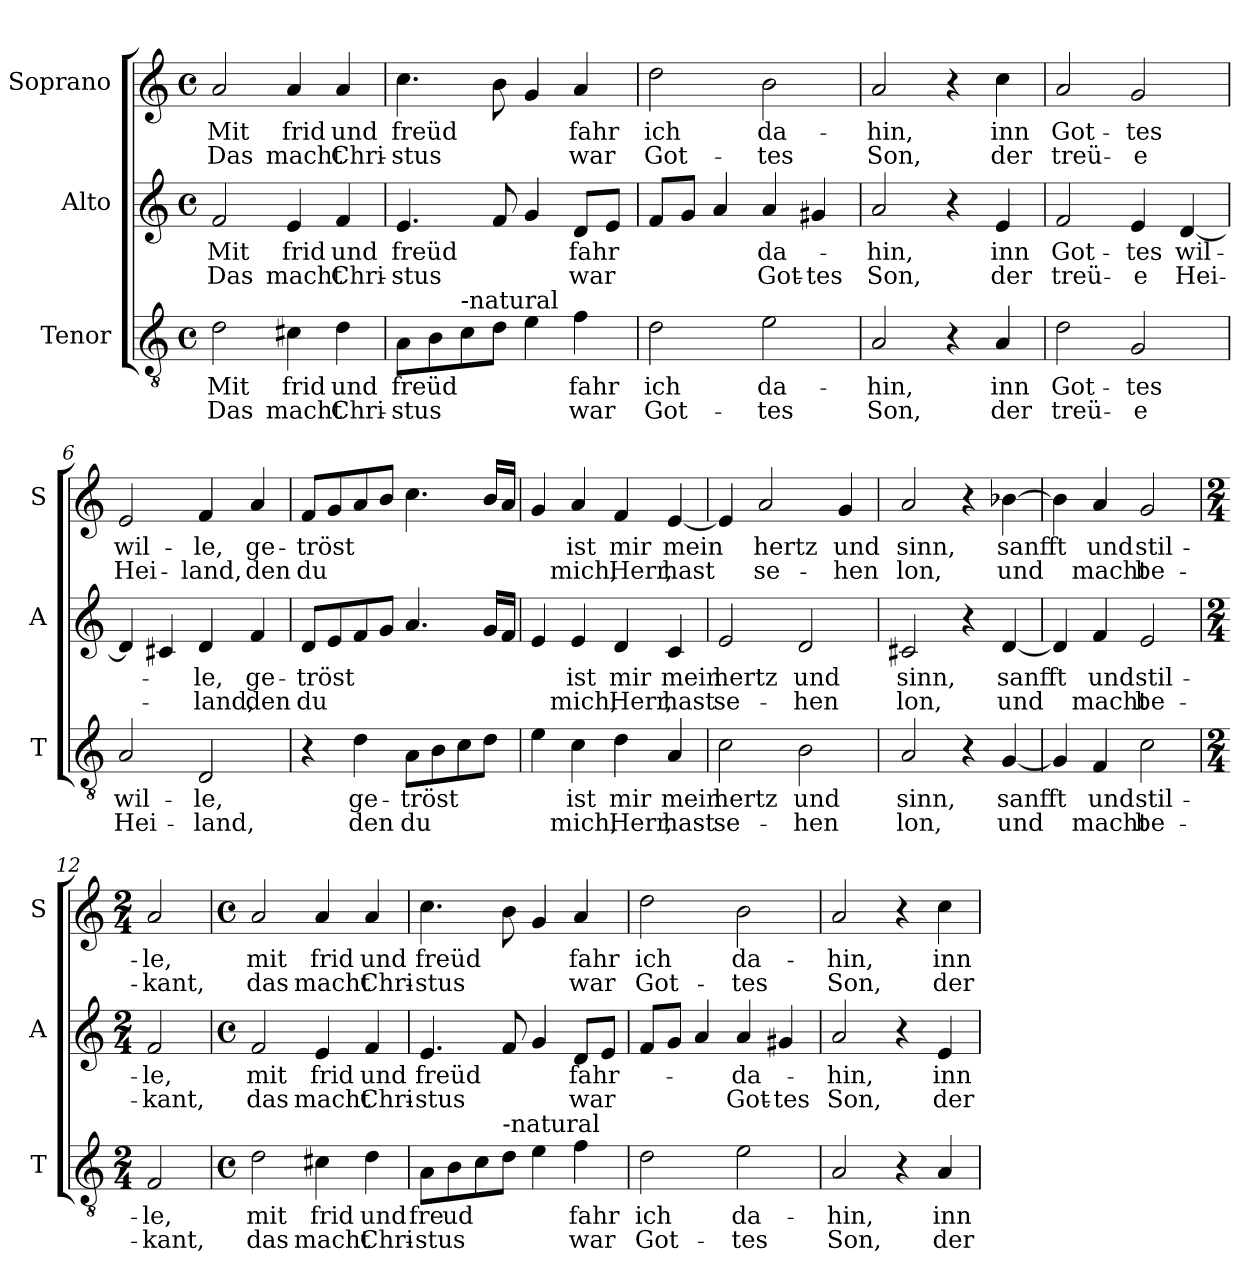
**kern	**text	**text	**kern	**text	**text	**kern	**text	**text
*part3	*part3	*part3	*part2	*part2	*part2	*part1	*part1	*part1
*staff3	*staff3	*staff3	*staff2	*staff2	*staff2	*staff1	*staff1	*staff1
*I"Tenor	*	*	*I"Alto	*	*	*I"Soprano	*	*
*I'T	*	*	*I'A	*	*	*I'S	*	*
*clefGv2	*	*	*clefG2	*	*	*clefG2	*	*
*k[]	*	*	*k[]	*	*	*k[]	*	*
*C:	*	*	*C:	*	*	*C:	*	*
*M4/4	*	*	*M4/4	*	*	*M4/4	*	*
*met(c)	*	*	*met(c)	*	*	*met(c)	*	*
=1	=1	=1	=1	=1	=1	=1	=1	=1
!	!LO:LY:b	!LO:LY:b	!	!LO:LY:b	!LO:LY:b	!	!LO:LY:b	!LO:LY:b
2d\	Mit	Das	2f/	Mit	Das	2a/	Mit	Das
!	!LO:LY:b	!LO:LY:b	!	!LO:LY:b	!LO:LY:b	!	!LO:LY:b	!LO:LY:b
4c#X\	frid	macht	4e/	frid	macht	4a/	frid	macht
!	!LO:LY:b	!LO:LY:b	!	!LO:LY:b	!LO:LY:b	!	!LO:LY:b	!LO:LY:b
4d\	und	Chri-	4f/	und	Chri-	4a/	und	Chri-
=2	=2	=2	=2	=2	=2	=2	=2	=2
!	!LO:LY:b	!LO:LY:b	!	!LO:LY:b	!LO:LY:b	!	!LO:LY:b	!LO:LY:b
8A\L	freüd	-stus	4.e/	freüd	-stus	4.cc\	freüd	-stus
8B\	.	.	.	.	.	.	.	.
!LO:TX:a:t=-natural	!	!	!	!	!	!	!	!
8c\	.	.	.	.	.	.	.	.
8d\J	.	.	8f/	.	.	8b\	.	.
4e\	.	.	4g/	.	.	4g/	.	.
!	!LO:LY:b	!LO:LY:b	!	!LO:LY:b	!LO:LY:b	!	!LO:LY:b	!LO:LY:b
4f\	fahr	war	8d/L	fahr	war	4a/	fahr	war
.	.	.	8e/J	.	.	.	.	.
=3	=3	=3	=3	=3	=3	=3	=3	=3
!	!LO:LY:b	!LO:LY:b	!	!	!	!	!LO:LY:b	!LO:LY:b
2d\	ich	Got-	8f/L	.	.	2dd\	ich	Got-
.	.	.	8g/J	.	.	.	.	.
.	.	.	4a/	.	.	.	.	.
!	!LO:LY:b	!LO:LY:b	!	!LO:LY:b	!LO:LY:b	!	!LO:LY:b	!LO:LY:b
2e\	da-	-tes	4a/	da-	Got-	2b\	da-	-tes
!	!	!	!	!	!LO:LY:b	!	!	!
.	.	.	4g#X/	.	-tes	.	.	.
=4	=4	=4	=4	=4	=4	=4	=4	=4
!	!LO:LY:b	!LO:LY:b	!	!LO:LY:b	!LO:LY:b	!	!LO:LY:b	!LO:LY:b
2A/	-hin,	Son,	2a/	-hin,	Son,	2a/	-hin,	Son,
4r	.	.	4r	.	.	4r	.	.
!	!LO:LY:b	!LO:LY:b	!	!LO:LY:b	!LO:LY:b	!	!LO:LY:b	!LO:LY:b
4A/	inn	der	4e/	inn	der	4cc\	inn	der
=5	=5	=5	=5	=5	=5	=5	=5	=5
!	!LO:LY:b	!LO:LY:b	!	!LO:LY:b	!LO:LY:b	!	!LO:LY:b	!LO:LY:b
2d\	Got-	treü-	2f/	Got-	treü-	2a/	Got-	treü-
!	!LO:LY:b	!LO:LY:b	!	!LO:LY:b	!LO:LY:b	!	!LO:LY:b	!LO:LY:b
2G/	-tes	-e	4e/	-tes	-e	2g/	-tes	-e
!	!	!	!	!LO:LY:b	!LO:LY:b	!	!	!
.	.	.	[4d/	wil-	Hei-	.	.	.
!!LO:LB:g=z
=6	=6	=6	=6	=6	=6	=6	=6	=6
!	!LO:LY:b	!LO:LY:b	!	!	!	!	!LO:LY:b	!LO:LY:b
2A/	wil-	Hei-	4d/]	.	.	2e/	wil-	Hei-
.	.	.	4c#X/	.	.	.	.	.
!	!LO:LY:b	!LO:LY:b	!	!LO:LY:b	!LO:LY:b	!	!LO:LY:b	!LO:LY:b
2D/	-le,	-land,	4d/	-le,	-land,	4f/	-le,	-land,
!	!	!	!	!LO:LY:b	!LO:LY:b	!	!LO:LY:b	!LO:LY:b
.	.	.	4f/	ge-	den	4a/	ge-	den
=7	=7	=7	=7	=7	=7	=7	=7	=7
!	!	!	!	!LO:LY:b	!LO:LY:b	!	!LO:LY:b	!LO:LY:b
4r	.	.	8d/L	-tröst	du	8f/L	-tröst	du
.	.	.	8e/	.	.	8g/	.	.
!	!LO:LY:b	!LO:LY:b	!	!	!	!	!	!
4d\	ge-	den	8f/	.	.	8a/	.	.
.	.	.	8g/J	.	.	8b/J	.	.
!	!LO:LY:b	!LO:LY:b	!	!	!	!	!	!
8A\L	-tröst	du	4.a/	.	.	4.cc\	.	.
8B\	.	.	.	.	.	.	.	.
8c\	.	.	.	.	.	.	.	.
8d\J	.	.	16g/LL	.	.	16b/LL	.	.
.	.	.	16f/JJ	.	.	16a/JJ	.	.
=8	=8	=8	=8	=8	=8	=8	=8	=8
4e\	.	.	4e/	.	.	4g/	.	.
!	!LO:LY:b	!LO:LY:b	!	!LO:LY:b	!LO:LY:b	!	!LO:LY:b	!LO:LY:b
4c\	ist	mich,	4e/	ist	mich,	4a/	ist	mich,
!	!LO:LY:b	!LO:LY:b	!	!LO:LY:b	!LO:LY:b	!	!LO:LY:b	!LO:LY:b
4d\	mir	Herr,	4d/	mir	Herr,	4f/	mir	Herr,
!	!LO:LY:b	!LO:LY:b	!	!LO:LY:b	!LO:LY:b	!	!LO:LY:b	!LO:LY:b
4A/	mein	hast	4c/	mein	hast	[4e/	mein	hast
=9	=9	=9	=9	=9	=9	=9	=9	=9
!	!LO:LY:b	!LO:LY:b	!	!LO:LY:b	!LO:LY:b	!	!	!
2c\	hertz	se-	2e/	hertz	se-	4e/]	.	.
!	!	!	!	!	!	!	!LO:LY:b	!LO:LY:b
.	.	.	.	.	.	2a/	hertz	se-
!	!LO:LY:b	!LO:LY:b	!	!LO:LY:b	!LO:LY:b	!	!	!
2B\	und	-hen	2d/	und	-hen	.	.	.
!	!	!	!	!	!	!	!LO:LY:b	!LO:LY:b
.	.	.	.	.	.	4g/	und	-hen
=10	=10	=10	=10	=10	=10	=10	=10	=10
!	!LO:LY:b	!LO:LY:b	!	!LO:LY:b	!LO:LY:b	!	!LO:LY:b	!LO:LY:b
2A/	sinn,	lon,	2c#X/	sinn,	lon,	2a/	sinn,	lon,
4r	.	.	4r	.	.	4r	.	.
!	!LO:LY:b	!LO:LY:b	!	!LO:LY:b	!LO:LY:b	!	!LO:LY:b	!LO:LY:b
[4G/	sanfft	und	[4d/	sanfft	und	[4b-X\	sanfft	und
!!LO:LB:g=z
=11	=11	=11	=11	=11	=11	=11	=11	=11
4G/]	.	.	4d/]	.	.	4b-\]	.	.
!	!LO:LY:b	!LO:LY:b	!	!LO:LY:b	!LO:LY:b	!	!LO:LY:b	!LO:LY:b
4F/	und	macht	4f/	und	macht	4a/	und	macht
!	!LO:LY:b	!LO:LY:b	!	!LO:LY:b	!LO:LY:b	!	!LO:LY:b	!LO:LY:b
2c\	stil-	be-	2e/	stil-	be-	2g/	stil-	be-
=12	=12	=12	=12	=12	=12	=12	=12	=12
*M2/4	*	*	*M2/4	*	*	*M2/4	*	*
!	!LO:LY:b	!LO:LY:b	!	!LO:LY:b	!LO:LY:b	!	!LO:LY:b	!LO:LY:b
2F/	-le,	-kant,	2f/	-le,	-kant,	2a/	-le,	-kant,
=13	=13	=13	=13	=13	=13	=13	=13	=13
*M4/4	*	*	*M4/4	*	*	*M4/4	*	*
*met(c)	*	*	*met(c)	*	*	*met(c)	*	*
!	!LO:LY:b	!LO:LY:b	!	!LO:LY:b	!LO:LY:b	!	!LO:LY:b	!LO:LY:b
2d\	mit	das	2f/	mit	das	2a/	mit	das
!	!LO:LY:b	!LO:LY:b	!	!LO:LY:b	!LO:LY:b	!	!LO:LY:b	!LO:LY:b
4c#X\	frid	macht	4e/	frid	macht	4a/	frid	macht
!	!LO:LY:b	!LO:LY:b	!	!LO:LY:b	!LO:LY:b	!	!LO:LY:b	!LO:LY:b
4d\	und	Chri-	4f/	und	Chri-	4a/	und	Chri-
=14	=14	=14	=14	=14	=14	=14	=14	=14
!	!LO:LY:b	!LO:LY:b	!	!LO:LY:b	!LO:LY:b	!	!LO:LY:b	!LO:LY:b
8A\L	fre	-stus	4.e/	freüd	-stus	4.cc\	freüd	-stus
!	!LO:LY:b	!	!	!	!	!	!	!
8B\	ud	.	.	.	.	.	.	.
8c\	.	.	.	.	.	.	.	.
!LO:TX:a:t=-natural	!	!	!	!	!	!	!	!
8d\J	.	.	8f/	.	.	8b\	.	.
4e\	.	.	4g/	.	.	4g/	.	.
!	!LO:LY:b	!LO:LY:b	!	!LO:LY:b	!LO:LY:b	!	!LO:LY:b	!LO:LY:b
4f\	fahr	war	8d/L	fahr-	war	4a/	fahr	war
.	.	.	8e/J	.	.	.	.	.
=15	=15	=15	=15	=15	=15	=15	=15	=15
!	!LO:LY:b	!LO:LY:b	!	!	!	!	!LO:LY:b	!LO:LY:b
2d\	ich	Got-	8f/L	.	.	2dd\	ich	Got-
.	.	.	8g/J	.	.	.	.	.
.	.	.	4a/	.	.	.	.	.
!	!LO:LY:b	!LO:LY:b	!	!LO:LY:b	!LO:LY:b	!	!LO:LY:b	!LO:LY:b
2e\	da-	-tes	4a/	da-	Got-	2b\	da-	-tes
!	!	!	!	!	!LO:LY:b	!	!	!
.	.	.	4g#X/	.	-tes	.	.	.
=16	=16	=16	=16	=16	=16	=16	=16	=16
!	!LO:LY:b	!LO:LY:b	!	!LO:LY:b	!LO:LY:b	!	!LO:LY:b	!LO:LY:b
2A/	-hin,	Son,	2a/	-hin,	Son,	2a/	-hin,	Son,
4r	.	.	4r	.	.	4r	.	.
!	!LO:LY:b	!LO:LY:b	!	!LO:LY:b	!LO:LY:b	!	!LO:LY:b	!LO:LY:b
4A/	inn	der	4e/	inn	der	4cc\	inn	der
=	=	=	=	=	=	=	=	=
*-	*-	*-	*-	*-	*-	*-	*-	*-
